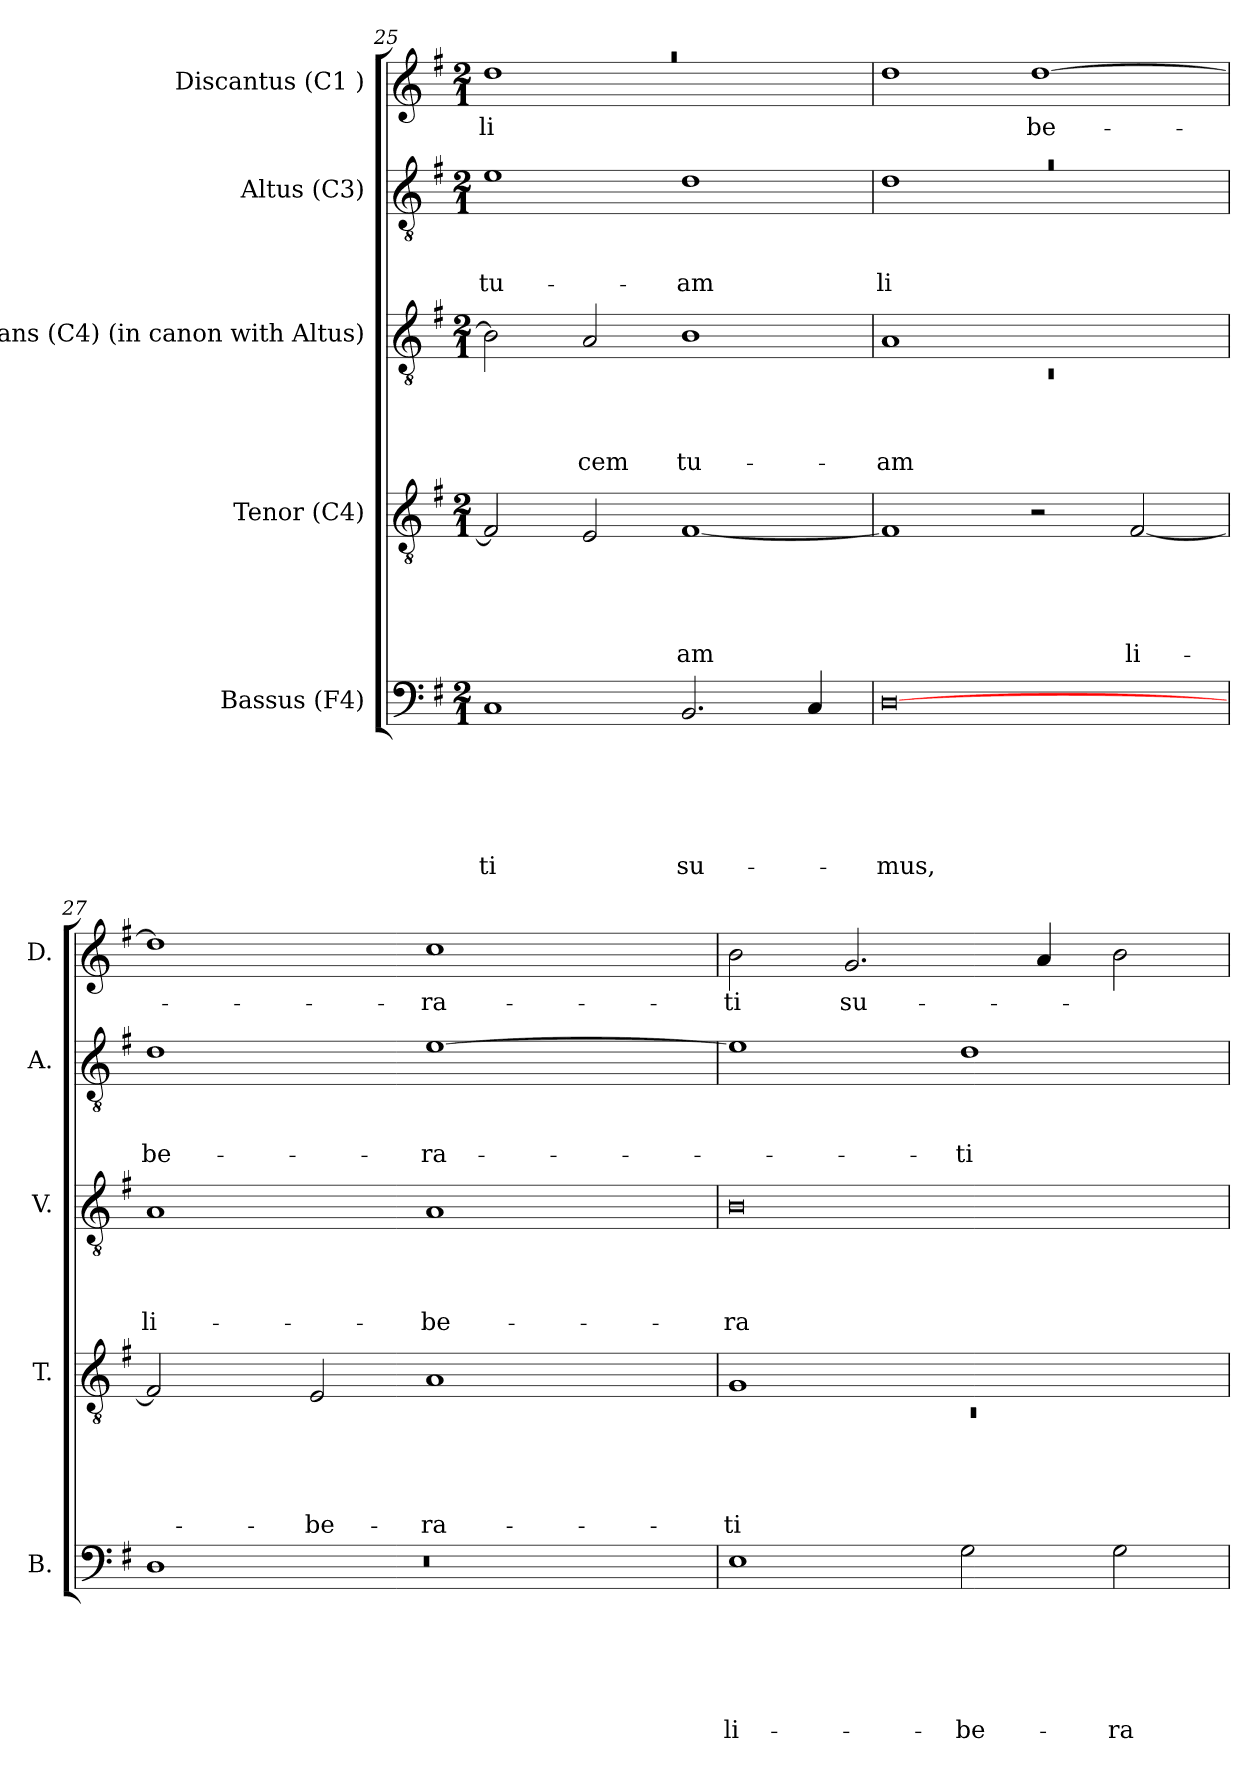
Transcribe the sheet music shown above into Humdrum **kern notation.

**kern	**text	**text	**text	**text	**text	**text	**kern	**text	**text	**text	**text	**text	**kern	**text	**text	**text	**text	**kern	**text	**text	**text	**kern	**text
*part5	*part5	*part5	*part5	*part5	*part5	*part5	*part4	*part4	*part4	*part4	*part4	*part4	*part3	*part3	*part3	*part3	*part3	*part2	*part2	*part2	*part2	*part1	*part1
*staff5	*staff5	*staff5	*staff5	*staff5	*staff5	*staff5	*staff4	*staff4	*staff4	*staff4	*staff4	*staff4	*staff3	*staff3	*staff3	*staff3	*staff3	*staff2	*staff2	*staff2	*staff2	*staff1	*staff1
*I"Bassus (F4)	*	*	*	*	*	*	*I"Tenor (C4)	*	*	*	*	*	*I"Vagans (C4) (in canon with Altus)	*	*	*	*	*I"Altus (C3)	*	*	*	*I"Discantus (C1 )	*
*I'B.	*	*	*	*	*	*	*I'T.	*	*	*	*	*	*I'V.	*	*	*	*	*I'A.	*	*	*	*I'D.	*
*clefF4	*	*	*	*	*	*	*clefGv2	*	*	*	*	*	*clefGv2	*	*	*	*	*clefGv2	*	*	*	*clefG2	*
*k[f#]	*	*	*	*	*	*	*k[f#]	*	*	*	*	*	*k[f#]	*	*	*	*	*k[f#]	*	*	*	*k[f#]	*
*G:	*	*	*	*	*	*	*G:	*	*	*	*	*	*G:	*	*	*	*	*G:	*	*	*	*G:	*
*M2/1	*	*	*	*	*	*	*M2/1	*	*	*	*	*	*M2/1	*	*	*	*	*M2/1	*	*	*	*M2/1	*
=25	=25	=25	=25	=25	=25	=25	=25	=25	=25	=25	=25	=25	=25	=25	=25	=25	=25	=25	=25	=25	=25	=25	=25
!	!	!	!	!	!	!LO:LY:b	!	!	!	!	!	!	!	!	!	!	!	!	!	!	!LO:LY:b	!LO:N:vis=1	!LO:LY:b
*	*	*	*	*	*	*	*	*	*	*	*	*	*	*	*	*	*	*	*	*	*	*^	*
1C	.	.	.	.	.	-ti	2F#/]	.	.	.	.	.	2B\]	.	.	.	.	1e	.	.	tu-	0raa	1dd	li-
!	!	!	!	!	!	!	!	!	!	!	!	!	!	!	!	!	!LO:LY:b	!	!	!	!	!	!	!
.	.	.	.	.	.	.	2E/	.	.	.	.	.	2A/	.	.	.	-cem	.	.	.	.	.	.	.
!	!	!	!	!	!	!LO:LY:b	!	!	!	!	!	!LO:LY:b	!	!	!	!	!LO:LY:b	!	!	!	!LO:LY:b	!	!	!
2.BB/	.	.	.	.	.	su-	[<1F#	.	.	.	.	-am	1B	.	.	.	tu-	1d	.	.	-am	.	1ryy	.
4C/	.	.	.	.	.	.	.	.	.	.	.	.	.	.	.	.	.	.	.	.	.	.	.	.
*	*	*	*	*	*	*	*	*	*	*	*	*	*	*	*	*	*	*	*	*	*	*v	*v	*
=26	=26	=26	=26	=26	=26	=26	=26	=26	=26	=26	=26	=26	=26	=26	=26	=26	=26	=26	=26	=26	=26	=26	=26
*	*	*	*	*	*	*	*	*	*	*	*	*	*^	*	*	*	*	*	*	*	*	*	*
!	!	!	!	!	!	!LO:LY:b	!	!	!	!	!	!	!	!LO:N:vis=1	!	!	!	!LO:LY:b	!LO:N:vis=1	!	!	!LO:LY:b:rj	!	!
*	*	*	*	*	*	*	*	*	*	*	*	*	*	*	*	*	*	*	*^	*	*	*	*	*
[>0D	.	.	.	.	.	-mus,	1F#]	.	.	.	.	.	1A	0rC	.	.	.	-am	0ra	1d	.	.	li-	1dd	.
!	!	!	!	!	!	!	!	!	!	!	!	!	!	!	!	!	!	!	!	!	!	!	!	!	!LO:LY:b
.	.	.	.	.	.	.	2r	.	.	.	.	.	1ryy	.	.	.	.	.	.	1ryy	.	.	.	[>1dd	-be-
!	!	!	!	!	!	!	!	!	!	!	!	!LO:LY:b	!	!	!	!	!	!	!	!	!	!	!	!	!
.	.	.	.	.	.	.	[>2F#/	.	.	.	.	li-	.	.	.	.	.	.	.	.	.	.	.	.	.
*	*	*	*	*	*	*	*	*	*	*	*	*	*v	*v	*	*	*	*	*	*	*	*	*	*	*
*	*	*	*	*	*	*	*	*	*	*	*	*	*	*	*	*	*	*v	*v	*	*	*	*	*
!!LO:PB:g=z
=27	=27	=27	=27	=27	=27	=27	=27	=27	=27	=27	=27	=27	=27	=27	=27	=27	=27	=27	=27	=27	=27	=27	=27
*^	*	*	*	*	*	*	*	*	*	*	*	*	*	*	*	*	*	*	*	*	*	*	*
*	*^	*	*	*	*	*	*	*	*	*	*	*	*	*	*	*	*	*	*	*	*	*	*	*
!	!	!LO:N:vis=1	!	!	!	!	!	!	!	!	!	!	!	!	!	!	!	!	!LO:LY:b:rj	!	!	!	!LO:LY:b	!	!
8ryy	1D	0r	.	.	.	.	.	.	2F#/]	.	.	.	.	.	1A	.	.	.	li-	1d	.	.	-be-	1dd]	.
32ryy	.	.	.	.	.	.	.	.	.	.	.	.	.	.	.	.	.	.	.	.	.	.	.	.	.
1ryy	.	.	.	.	.	.	.	.	.	.	.	.	.	.	.	.	.	.	.	.	.	.	.	.	.
!	!	!	!	!	!	!	!	!	!	!	!	!	!	!LO:LY:b	!	!	!	!	!	!	!	!	!	!	!
.	.	.	.	.	.	.	.	.	2E/	.	.	.	.	-be-	.	.	.	.	.	.	.	.	.	.	.
!	!	!	!	!	!	!	!	!	!	!	!	!	!	!LO:LY:b	!	!	!	!	!LO:LY:b	!	!	!	!LO:LY:b	!	!LO:LY:b
.	1ryy	.	.	.	.	.	.	.	1A	.	.	.	.	-ra-	1A	.	.	.	-be-	[>1e	.	.	-ra-	1cc	-ra-
2ryy	.	.	.	.	.	.	.	.	.	.	.	.	.	.	.	.	.	.	.	.	.	.	.	.	.
4ryy	.	.	.	.	.	.	.	.	.	.	.	.	.	.	.	.	.	.	.	.	.	.	.	.	.
16.ryy	.	.	.	.	.	.	.	.	.	.	.	.	.	.	.	.	.	.	.	.	.	.	.	.	.
*v	*v	*v	*	*	*	*	*	*	*	*	*	*	*	*	*	*	*	*	*	*	*	*	*	*	*
=28	=28	=28	=28	=28	=28	=28	=28	=28	=28	=28	=28	=28	=28	=28	=28	=28	=28	=28	=28	=28	=28	=28	=28
*	*	*	*	*	*	*	*^	*	*	*	*	*	*	*	*	*	*	*	*	*	*	*	*
!	!	!	!	!	!	!LO:LY:b:rj	!	!LO:N:vis=1	!	!	!	!	!LO:LY:b	!	!	!	!	!LO:LY:b:rj	!	!	!	!	!	!LO:LY:b
1E	.	.	.	.	.	li-	1G	0rC	.	.	.	.	-ti	0B	.	.	.	-ra-	1e]	.	.	.	2b\	-ti
!	!	!	!	!	!	!	!	!	!	!	!	!	!	!	!	!	!	!	!	!	!	!	!	!LO:LY:b
.	.	.	.	.	.	.	.	.	.	.	.	.	.	.	.	.	.	.	.	.	.	.	2.g/	su-
!	!	!	!	!	!	!LO:LY:b	!	!	!	!	!	!	!	!	!	!	!	!	!	!	!	!LO:LY:b	!	!
2G\	.	.	.	.	.	-be-	1ryy	.	.	.	.	.	.	.	.	.	.	.	1d	.	.	-ti	.	.
.	.	.	.	.	.	.	.	.	.	.	.	.	.	.	.	.	.	.	.	.	.	.	4a/	.
!	!	!	!	!	!	!LO:LY:b	!	!	!	!	!	!	!	!	!	!	!	!	!	!	!	!	!	!
2G\	.	.	.	.	.	-ra-	.	.	.	.	.	.	.	.	.	.	.	.	.	.	.	.	2b\	.
*	*	*	*	*	*	*	*v	*v	*	*	*	*	*	*	*	*	*	*	*	*	*	*	*	*
=	=	=	=	=	=	=	=	=	=	=	=	=	=	=	=	=	=	=	=	=	=	=	=
*-	*-	*-	*-	*-	*-	*-	*-	*-	*-	*-	*-	*-	*-	*-	*-	*-	*-	*-	*-	*-	*-	*-	*-
